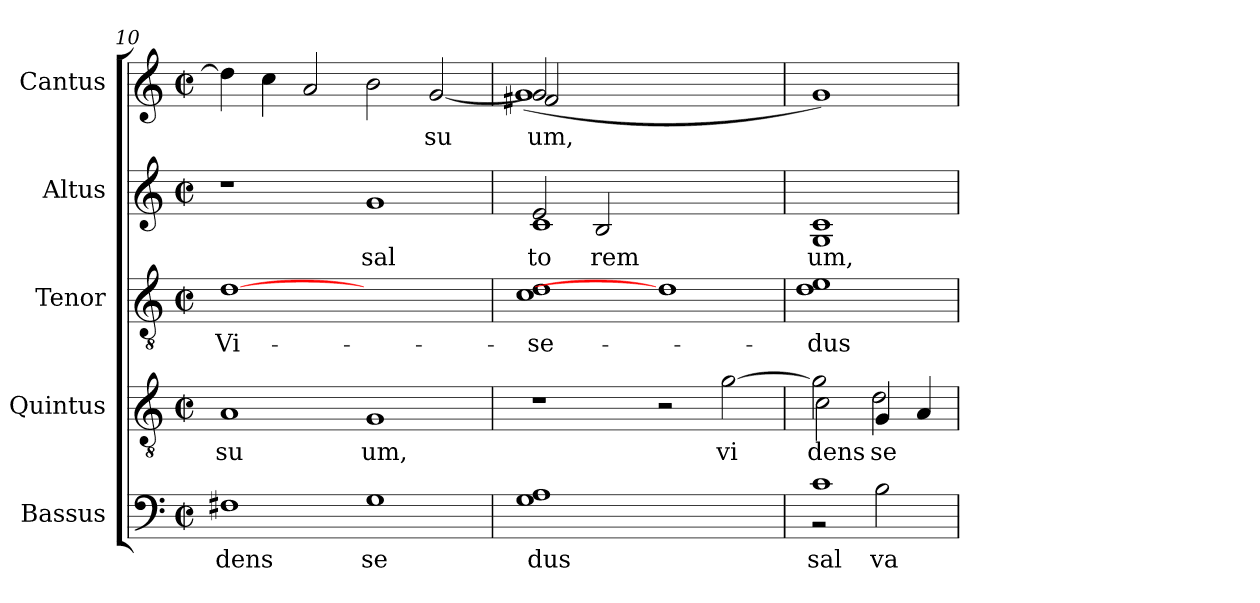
**kern	**text	**kern	**text	**kern	**text	**kern	**text	**kern	**text
*part5	*part5	*part4	*part4	*part3	*part3	*part2	*part2	*part1	*part1
*staff5	*staff5	*staff4	*staff4	*staff3	*staff3	*staff2	*staff2	*staff1	*staff1
*I"Bassus	*	*I"Quintus	*	*I"Tenor	*	*I"Altus	*	*I"Cantus	*
*clefF4	*	*clefGv2	*	*clefGv2	*	*clefG2	*	*clefG2	*
*M2/2	*	*M2/2	*	*M2/2	*	*M2/2	*	*M2/2	*
*met(c|)	*	*met(c|)	*	*met(c|)	*	*met(c|)	*	*met(c|)	*
=10	=10	=10	=10	=10	=10	=10	=10	=10	=10
!	!LO:LY:b:cj	!	!LO:LY:b:cj	!	!LO:LY:b:cj	!	!	!	!
1F#X	dens	1A	su	[1d	Vi-	1r	.	4dd\]	.
.	.	.	.	.	.	.	.	4cc\	.
.	.	.	.	.	.	.	.	2a/	.
!	!LO:LY:b:cj	!	!LO:LY:b:cj	!	!	!	!LO:LY:b:cj	!	!
1G	se	1G	um,	1ryy	.	1g	sal	2b\	.
!	!	!	!	!	!	!	!	!	!LO:LY:b:cj
.	.	.	.	.	.	.	.	[<2g/	su
=11	=11	=11	=11	=11	=11	=11	=11	=11	=11
!	!LO:LY:b:cj	!	!	!	!LO:LY:b:cj	!	!LO:LY:b:cj	!	!
*	*	*	*	*	*	*^	*	*	*
!	!	!	!	!	!	!	!	!LO:LY:b:cj	!	!LO:LY:b
*	*	*	*	*	*	*	*	*	*^	*
*	*	*	*	*	*	*	*	*	*	*^	*
1A 1G	dus	1r	.	1c 1d	se-	2e/	1c	to	2g/]	(<1g	2f#/	um,
!	!	!	!	!	!	!	!	!LO:LY:b:cj	!	!	!	!
.	.	.	.	.	.	2B/	.	rem	1ryy	.	1ryy	.
1ryy	.	2r	.	1d]	.	1ryy	1ryy	.	.	1ryy	.	.
!	!	!	!LO:LY:b:cj	!	!	!	!	!	!	!	!	!
.	.	[>2g\	vi	.	.	.	.	.	2ryy	.	2ryy	.
*	*	*	*	*	*	*v	*v	*	*	*	*	*
=12	=12	=12	=12	=12	=12	=12	=12	=12	=12	=12	=12
!	!LO:LY:b:cj	!	!LO:LY:b	!	!LO:LY:b:cj	!	!LO:LY:b:cj	!LO:N:vis=0	!	!	!
*^	*	*^	*	*	*	*	*	*v	*v	*v	*
1c	2r	sal	2g\]	2c\	dens	1e 1d	-dus	1c 1G	um,	1g)	.
!	!	!LO:LY:b:cj	!	!	!LO:LY:b	!	!	!	!	!	!
!	!	!	!	!	!LO:LY:b:cj	!	!	!	!	!	!
.	2B\	va	4G/	2d\	se	.	.	.	.	.	.
.	.	.	4A/	.	.	.	.	.	.	.	.
*v	*v	*	*	*	*	*	*	*	*	*	*
*	*	*v	*v	*	*	*	*	*	*	*
=	=	=	=	=	=	=	=	=	=
*-	*-	*-	*-	*-	*-	*-	*-	*-	*-
